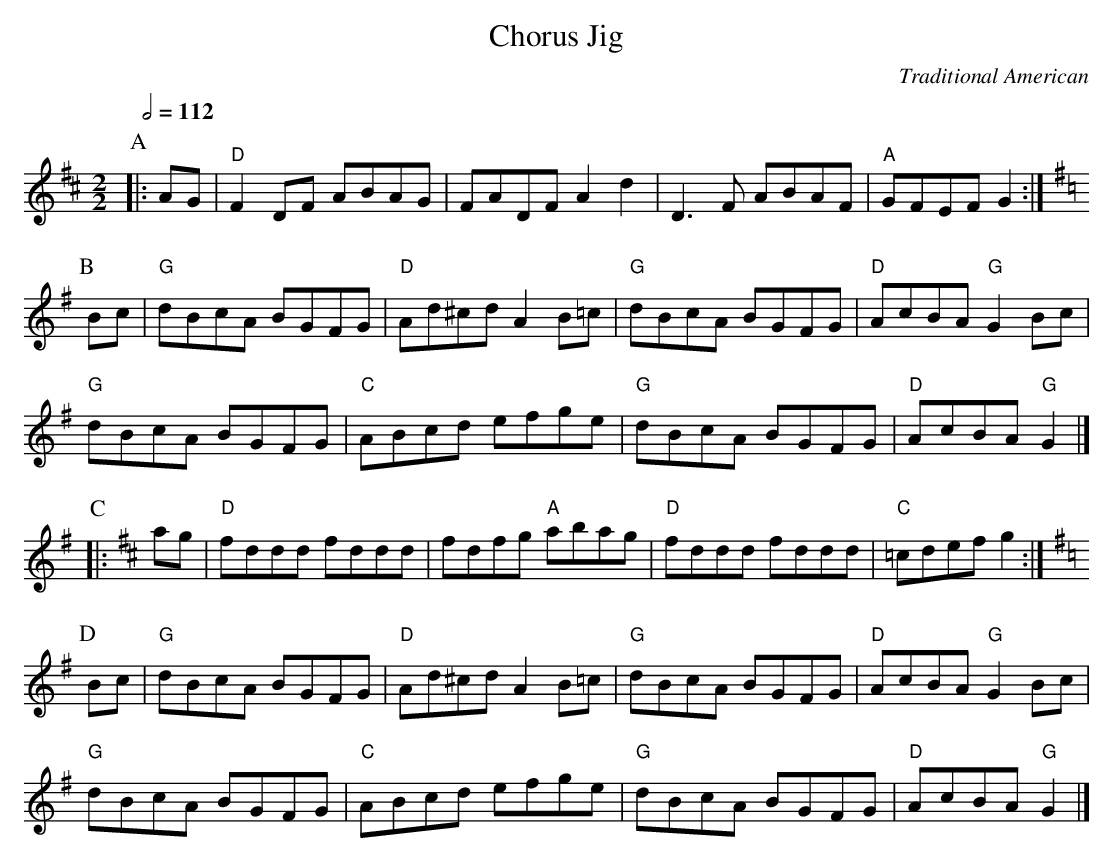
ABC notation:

X:1
T:Chorus Jig
M:2/2
C:Traditional American
Q:1/2=112
K:D
P:A
|: AG | "D"F2DF ABAG | FADF A2d2 | D3F ABAF | "A"GFEF G2 :|
P:B
[K: G]Bc | "G"dBcA BGFG | "D"Ad^cd A2B=c | "G"dBcA BGFG | "D"AcBA "G"G2Bc |
"G"dBcA BGFG | "C"ABcd efge | "G"dBcA BGFG | "D"AcBA "G"G2 |]
P:C
[K: D] |: ag | "D"fddd fddd | fdfg "A"abag | "D"fddd fddd | "C"=cdef g2 :|
P:D
[K: G]Bc | "G"dBcA BGFG | "D"Ad^cd A2B=c | "G"dBcA BGFG | "D"AcBA "G"G2Bc |
"G"dBcA BGFG | "C"ABcd efge | "G"dBcA BGFG | "D"AcBA "G"G2 |]
